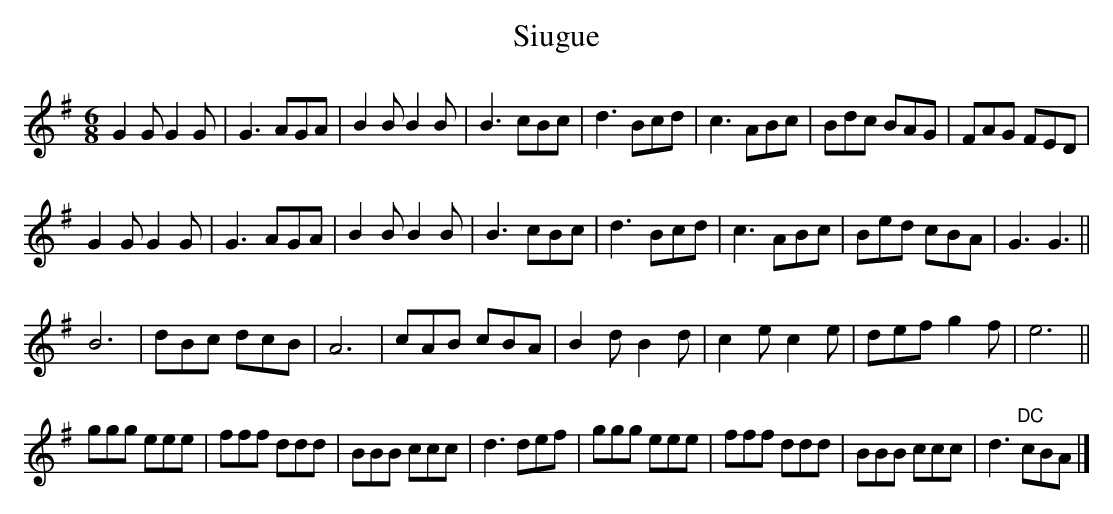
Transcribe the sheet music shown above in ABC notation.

X:1
T:Siugue
M:6/8
K:G
G2G G2G| G3AGA| B2B B2B| B3 cBc| \
d3 Bcd| c3 ABc| Bdc BAG| FAG FED|
G2G G2G| G3 AGA| B2B B2B| B3 cBc| \
d3 Bcd| c3 ABc| Bed cBA| G3 G3||
B6| dBc dcB| A6| cAB cBA|\
B2d B2d| c2e c2e| def g2f| e6||
ggg eee| fff ddd| BBB ccc| d3 def|\
ggg eee| fff ddd| BBB ccc| d3 "DC"cBA|]
